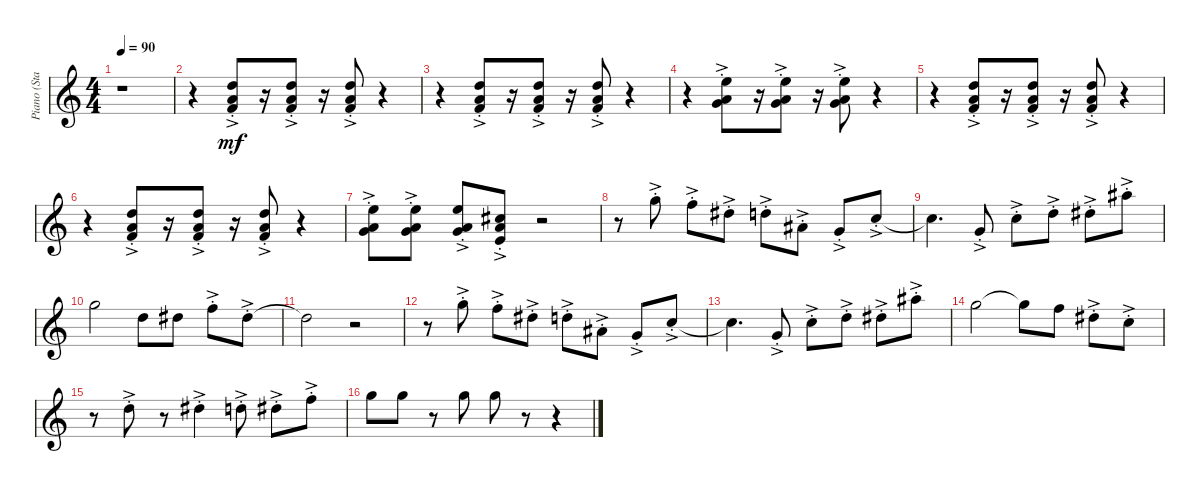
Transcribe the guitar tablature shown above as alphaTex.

\track ("Piano (Staff 1)" "Piano (Sta") {instrument acousticgrandpiano}
\staff {score}
\tuning (E4 B3 G3 D3 A2 E2 B1) {hide}
\ts (4 4)
\tempo 90
\clef g2
\ks c
r.1{dy mf} |
r.4 (1.1{ac st} 10.2{ac st} 19.3{ac st}).8 r.16 (1.1{ac st} 10.2{ac st} 19.3{ac st}).8 r.16 (1.1{ac st} 10.2{ac st} 19.3{ac st}).8 r.4 |
r.4 (1.1{ac st} 10.2{ac st} 19.3{ac st}).8 r.16 (1.1{ac st} 10.2{ac st} 19.3{ac st}).8 r.16 (1.1{ac st} 10.2{ac st} 19.3{ac st}).8 r.4 |
r.4 (3.1{ac st} 10.2{ac st} 21.3{ac st}).8 r.16 (3.1{ac st} 10.2{ac st} 21.3{ac st}).8 r.16 (3.1{ac st} 10.2{ac st} 21.3{ac st}).8 r.4 |
r.4 (1.1{ac st} 10.2{ac st} 19.3{ac st}).8 r.16 (1.1{ac st} 10.2{ac st} 19.3{ac st}).8 r.16 (1.1{ac st} 10.2{ac st} 19.3{ac st}).8 r.4 |
r.4 (1.1{ac st} 10.2{ac st} 19.3{ac st}).8 r.16 (1.1{ac st} 10.2{ac st} 19.3{ac st}).8 r.16 (1.1{ac st} 10.2{ac st} 19.3{ac st}).8 r.4 |
(3.1{ac st} 10.2{ac st} 21.3{ac st}).8 (3.1{ac st} 10.2{ac st} 21.3{ac st}).8 (3.1{ac st} 10.2{ac st} 21.3{ac st}).8 (0.1{ac st} 10.2{ac st} 18.3{ac st}).8 r.2 |
r.8 15.1{ac st}.8 13.1{ac st}.8 11.1{ac st}.8 10.1{ac st}.8 6.1{ac st}.8 3.1{ac st}.8 8.1{ac st}.8 |
8.1{t}.4{d} 3.1{ac st}.8 8.1{ac st}.8 10.1{ac st}.8 11.1{ac st}.8 18.1{ac st}.8 |
15.1.2 10.1.8 11.1.8 13.1{ac st}.8 11.1{ac st}.8 |
11.1{t}.2 r.2 |
r.8 15.1{ac st}.8 13.1{ac st}.8 11.1{ac st}.8 10.1{ac st}.8 6.1{ac st}.8 3.1{ac st}.8 8.1{ac st}.8 |
8.1{t}.4{d} 3.1{ac st}.8 8.1{ac st}.8 10.1{ac st}.8 11.1{ac st}.8 18.1{ac st}.8 |
15.1.2 15.1{t}.8 13.1.8 11.1{ac st}.8 8.1{ac st}.8 |
r.8 10.1{ac st}.8 r.8 11.1{ac st}.4 10.1{ac st}.8 11.1{ac st}.8 13.1{ac st}.8 |
15.1.8 15.1.8 r.8 15.1.8 15.1.8 r.8 r.4
